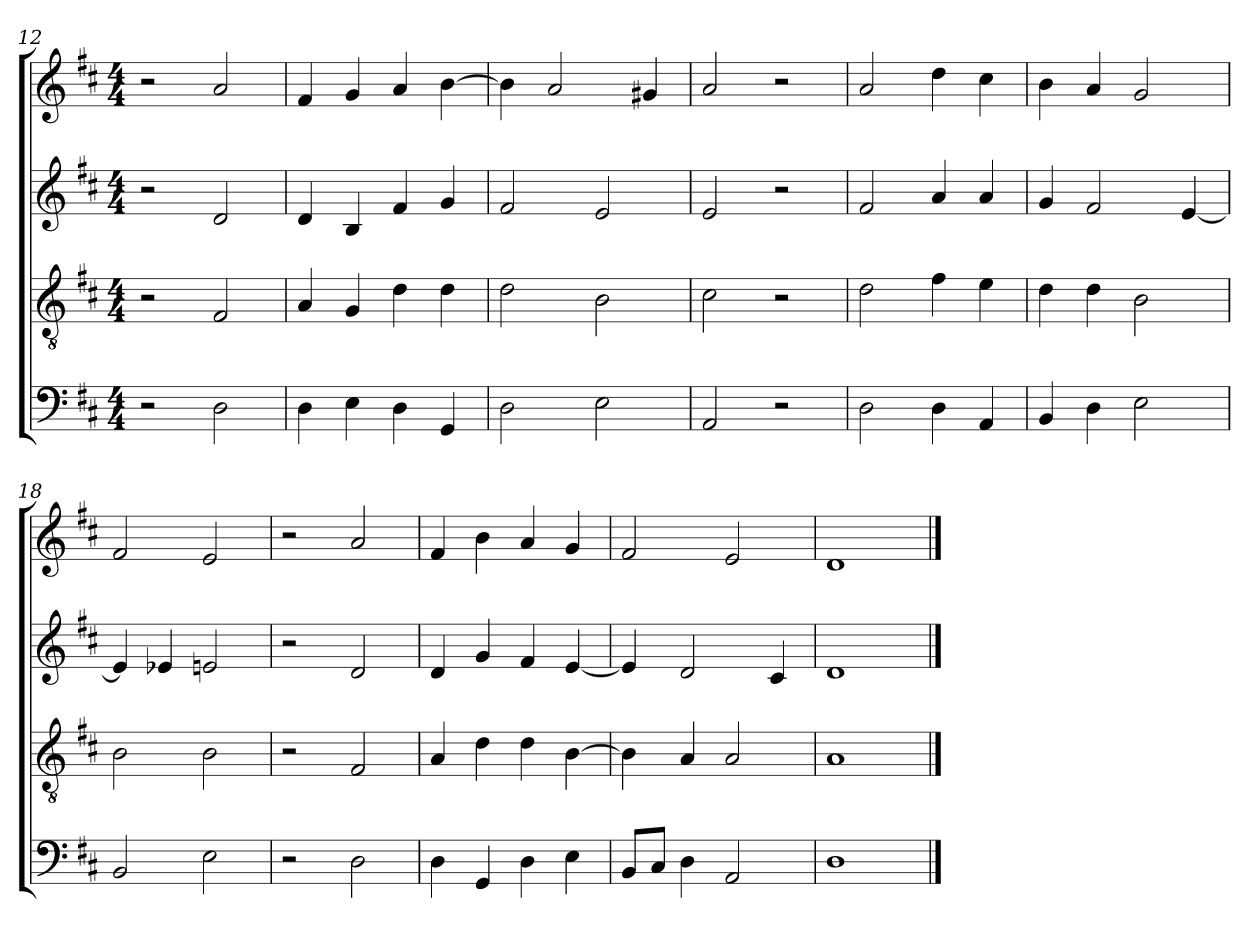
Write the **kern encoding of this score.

**kern	**kern	**kern	**kern
*part4	*part3	*part2	*part1
*staff4	*staff3	*staff2	*staff1
*clefF4	*clefGv2	*clefG2	*clefG2
*k[f#c#]	*k[f#c#]	*k[f#c#]	*k[f#c#]
*M4/4	*M4/4	*M4/4	*M4/4
=12	=12	=12	=12
2r	2r	2r	2r
2D	2F#	2d	2a
=13	=13	=13	=13
4D	4A	4d	4f#
4E	4G	4B	4g
4D	4d	4f#	4a
4GG	4d	4g	[4b
=14	=14	=14	=14
2D	2d	2f#	4b]
.	.	.	2a
2E	2B	2e	.
.	.	.	4g#X
=15	=15	=15	=15
2AA	2c#	2e	2a
2r	2r	2r	2r
=16	=16	=16	=16
2D	2d	2f#	2a
4D	4f#	4a	4dd
4AA	4e	4a	4cc#
=17	=17	=17	=17
4BB	4d	4g	4b
4D	4d	2f#	4a
2E	2B	.	2g
.	.	[4e	.
=18	=18	=18	=18
2BB	2B	4e]	2f#
.	.	4e-X	.
2E	2B	2en	2e
=19	=19	=19	=19
2r	2r	2r	2r
2D	2F#	2d	2a
=20	=20	=20	=20
4D	4A	4d	4f#
4GG	4d	4g	4b
4D	4d	4f#	4a
4E	[4B	[4e	4g
=21	=21	=21	=21
8BB/L	4B]	4e]	2f#
8C#/J	.	.	.
4D	4A	2d	.
2AA	2A	.	2e
.	.	4c#	.
=22	=22	=22	=22
1D	1A	1d	1d
==	==	==	==
*-	*-	*-	*-
